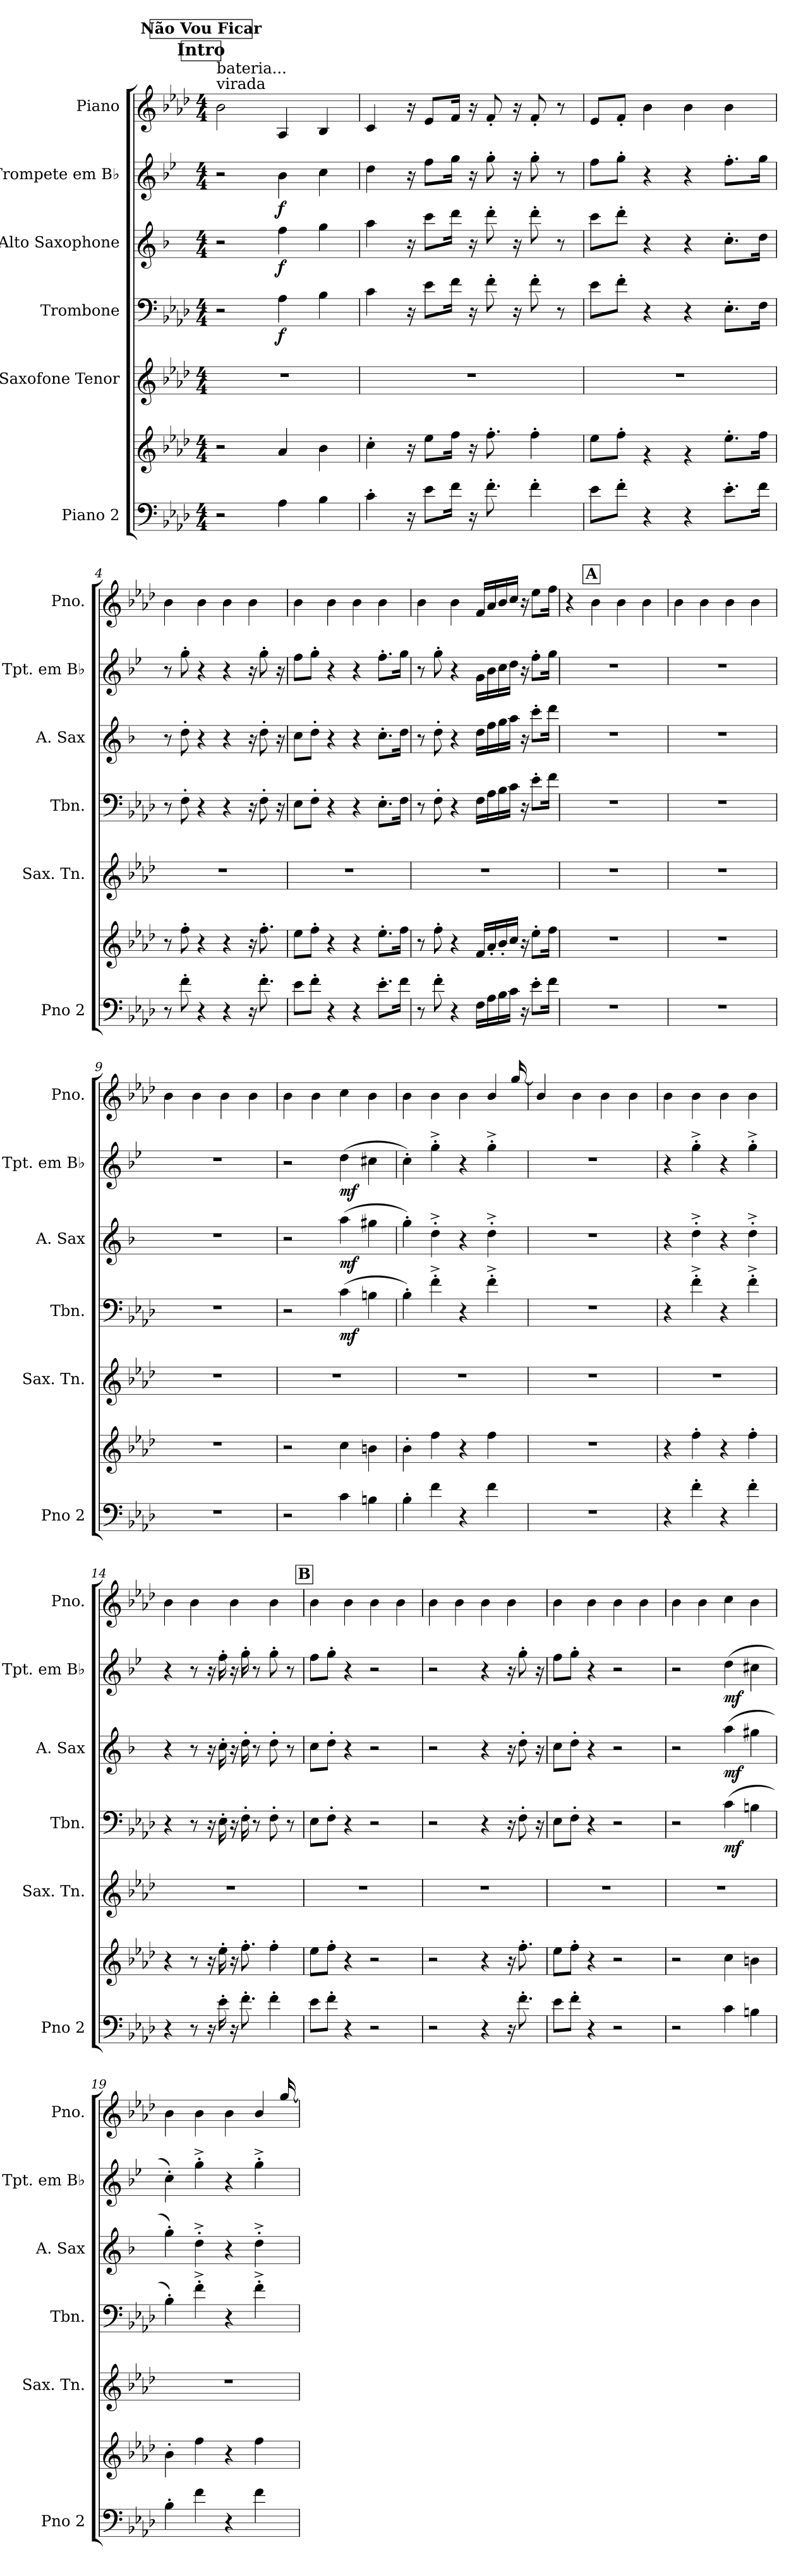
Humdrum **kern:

**kern	**kern	**kern	**kern	**dynam	**kern	**dynam	**kern	**dynam	**kern
*part6	*part6	*part5	*part4	*part4	*part3	*part3	*part2	*part2	*part1
*staff7	*staff6	*staff5	*staff4	*staff4	*staff3	*staff3	*staff2	*staff2	*staff1
*I"Piano 2	*	*I"Saxofone Tenor	*I"Trombone	*	*I"Alto Saxophone	*	*I"Trompete em B♭	*	*I"Piano
*I'Pno 2	*	*I'Sax. Tn.	*I'Tbn.	*	*I'A. Sax	*	*I'Tpt. em B♭	*	*I'Pno.
*clefF4	*clefG2	*clefG2	*clefF4	*	*clefG2	*	*clefG2	*	*clefG2
*	*	*ITrd8c14	*	*	*ITrd5c9	*	*ITrd1c2	*	*
*k[b-e-a-d-]	*k[b-e-a-d-]	*k[b-e-a-d-]	*k[b-e-a-d-]	*	*k[b-e-a-d-]	*	*k[b-e-a-d-]	*	*k[b-e-a-d-]
*M4/4	*M4/4	*M4/4	*M4/4	*	*M4/4	*	*M4/4	*	*M4/4
*MM98	*MM98	*MM98	*MM98	*	*MM98	*	*MM98	*	*MM98
!!LO:REH:place=s1:a:t=Intro
!!LO:REH:place=s1:a:B:fs=14:t=Não Vou Ficar
=1	=1	=1	=1	=1	=1	=1	=1	=1	=1
!	!	!	!	!	!	!	!	!	!LO:TX:a:t=virada
!	!	!	!	!	!	!	!	!	!LO:TX:a:t=bateria...
2r	2r	1r	2r	.	2r	.	2r	.	2b-\
!	!	!	!	!LO:DY:b	!	!LO:DY:b	!	!LO:DY:b	!
4A-\	4a-/	.	4A-\	f	4a-\	f	4a-\	f	4A-/
4B-\	4b-\	.	4B-\	.	4b-\	.	4b-\	.	4B-/
=2	=2	=2	=2	=2	=2	=2	=2	=2	=2
4c'\	4cc'\	1r	4c\	.	4cc\	.	4cc\	.	4c/
16r	16r	.	16r	.	16r	.	16r	.	16r
8e-\L	8ee-\L	.	8e-\L	.	8ee-\L	.	8ee-\L	.	8e-/L
16f\Jk	16ff\Jk	.	16f\Jk	.	16ff\Jk	.	16ff\Jk	.	16f/Jk
16r	16r	.	16r	.	16r	.	16r	.	16r
8.f'\	8.ff'\	.	8f'\	.	8ff'\	.	8ff'\	.	8f'/
.	.	.	16r	.	16r	.	16r	.	16r
4f'\	4ff'\	.	8f'\	.	8ff'\	.	8ff'\	.	8f'/
.	.	.	8r	.	8r	.	8r	.	8r
=3	=3	=3	=3	=3	=3	=3	=3	=3	=3
8e-\L	8ee-\L	1r	8e-\L	.	8ee-\L	.	8ee-\L	.	8e-/L
8f'\J	8ff'\J	.	8f'\J	.	8ff'\J	.	8ff'\J	.	8f'/J
4r	4rg	.	4r	.	4r	.	4r	.	4b-
4r	4rg	.	4r	.	4r	.	4r	.	4b-
8.e-'\L	8.ee-'\L	.	8.E-'\L	.	8.e-'\L	.	8.ee-'\L	.	4b-
16f\Jk	16ff\Jk	.	16F\Jk	.	16f\Jk	.	16ff\Jk	.	.
=4	=4	=4	=4	=4	=4	=4	=4	=4	=4
8r	8r	1r	8r	.	8r	.	8r	.	4b-
8f'\	8ff'\	.	8F'\	.	8f'\	.	8ff'\	.	.
4r	4r	.	4r	.	4r	.	4r	.	4b-
4r	4r	.	4r	.	4r	.	4r	.	4b-
16r	16r	.	16r	.	16r	.	16r	.	4b-
8.f'\	8.ff'\	.	8F'\	.	8f'\	.	8ff'\	.	.
.	.	.	16r	.	16r	.	16r	.	.
!!LO:PB:g=z
=5	=5	=5	=5	=5	=5	=5	=5	=5	=5
8e-\L	8ee-\L	1r	8E-\L	.	8e-\L	.	8ee-\L	.	4b-
8f'\J	8ff'\J	.	8F'\J	.	8f'\J	.	8ff'\J	.	.
4r	4r	.	4r	.	4r	.	4r	.	4b-
4r	4r	.	4r	.	4r	.	4r	.	4b-
8.e-'\L	8.ee-'\L	.	8.E-'\L	.	8.e-'\L	.	8.ee-'\L	.	4b-
16f\Jk	16ff\Jk	.	16F\Jk	.	16f\Jk	.	16ff\Jk	.	.
=6	=6	=6	=6	=6	=6	=6	=6	=6	=6
8r	8r	1r	8r	.	8r	.	8r	.	4b-
8f'\	8ff'\	.	8F'\	.	8f'\	.	8ff'\	.	.
4r	4r	.	4r	.	4r	.	4r	.	4b-
16F\LL	16f/LL	.	16F\LL	.	16f\LL	.	16f\LL	.	16f/LL
16A-\	16a-'/	.	16A-\	.	16a-\	.	16a-\	.	16a-/
16B-\	16b-'/	.	16B-\	.	16b-\	.	16b-\	.	16b-/
16c\JJ	16cc/JJ	.	16c\JJ	.	16cc\JJ	.	16cc\JJ	.	16cc/JJ
16r	16r	.	16r	.	16r	.	16r	.	16r
8e-'\L	8ee-'\L	.	8e-'\L	.	8ee-'\L	.	8ee-'\L	.	8ee-\L
16f\Jk	16ff\Jk	.	16f\Jk	.	16ff\Jk	.	16ff\Jk	.	16ff\Jk
!!LO:PB:g=z
!!LO:REH:place=s1:a:B:fs=14:t=A:qo=1
=7	=7	=7	=7	=7	=7	=7	=7	=7	=7
1r	1r	1r	1r	.	1r	.	1r	.	4r
.	.	.	.	.	.	.	.	.	4b-
.	.	.	.	.	.	.	.	.	4b-
.	.	.	.	.	.	.	.	.	4b-
=8	=8	=8	=8	=8	=8	=8	=8	=8	=8
1r	1r	1r	1r	.	1r	.	1r	.	4b-
.	.	.	.	.	.	.	.	.	4b-
.	.	.	.	.	.	.	.	.	4b-
.	.	.	.	.	.	.	.	.	4b-
=9	=9	=9	=9	=9	=9	=9	=9	=9	=9
1r	1r	1r	1r	.	1r	.	1r	.	4b-
.	.	.	.	.	.	.	.	.	4b-
.	.	.	.	.	.	.	.	.	4b-
.	.	.	.	.	.	.	.	.	4b-
=10	=10	=10	=10	=10	=10	=10	=10	=10	=10
2r	2r	1r	2r	.	2r	.	2r	.	4b-
.	.	.	.	.	.	.	.	.	4b-
!	!	!	!	!LO:DY:b	!	!LO:DY:b	!	!LO:DY:b	!
4c\	4cc\	.	(>4c\	mf	(>4cc\	mf	(>4cc\	mf	4cc\
4Bn\	4bn\	.	4Bn\	.	4bn\	.	4bn\	.	4b-\
!!LO:PB:g=z
=11	=11	=11	=11	=11	=11	=11	=11	=11	=11
*	*	*	*	*	*	*	*	*	*^
4B-'\	4b-'\	1r	4B-'\)	.	4b-'\)	.	4b-'\)	.	4b-	2...ryy
4f\	4ff\	.	4f'^\	.	4f'^\	.	4ff'^\	.	4b-	.
4r	4r	.	4r	.	4r	.	4r	.	4b-	.
4f\	4ff\	.	4f'^\	.	4f'^\	.	4ff'^\	.	4b-	.
.	.	.	.	.	.	.	.	.	.	[16gg!/
=12	=12	=12	=12	=12	=12	=12	=12	=12	=12	=12
1r	1r	1r	1r	.	1r	.	1r	.	4b-	16gg\yy]
.	.	.	.	.	.	.	.	.	.	2...ryy
.	.	.	.	.	.	.	.	.	4b-	.
.	.	.	.	.	.	.	.	.	4b-	.
.	.	.	.	.	.	.	.	.	4b-	.
*	*	*	*	*	*	*	*	*	*v	*v
=13	=13	=13	=13	=13	=13	=13	=13	=13	=13
4r	4r	1r	4r	.	4r	.	4r	.	4b-
4f'\	4ff'\	.	4f'^\	.	4f'^\	.	4ff'^\	.	4b-
4r	4r	.	4r	.	4r	.	4r	.	4b-
4f'\	4ff'\	.	4f'^\	.	4f'^\	.	4ff'^\	.	4b-
=14	=14	=14	=14	=14	=14	=14	=14	=14	=14
4r	4r	1r	4r	.	4r	.	4r	.	4b-
8r	8r	.	8r	.	8r	.	8r	.	4b-
16r	16r	.	16r	.	16r	.	16r	.	.
16e-'\	16ee-'\	.	16E-'\	.	16e-'\	.	16ee-'\	.	.
16r	16r	.	16r	.	16r	.	16r	.	4b-
8.f'\	8.ff'\	.	16F'\	.	16f'\	.	16ff'\	.	.
.	.	.	8r	.	8r	.	8r	.	.
4f'\	4ff'\	.	8F'\	.	8f'\	.	8ff'\	.	4b-
.	.	.	8r	.	8r	.	8r	.	.
!!LO:PB:g=z
!!LO:REH:place=s1:a:B:fs=14:t=B
=15	=15	=15	=15	=15	=15	=15	=15	=15	=15
8e-\L	8ee-\L	1r	8E-\L	.	8e-\L	.	8ee-\L	.	4b-
8f'\J	8ff'\J	.	8F'\J	.	8f'\J	.	8ff'\J	.	.
4r	4r	.	4r	.	4r	.	4r	.	4b-
2r	2r	.	2r	.	2r	.	2r	.	4b-
.	.	.	.	.	.	.	.	.	4b-
=16	=16	=16	=16	=16	=16	=16	=16	=16	=16
2r	2r	1r	2r	.	2r	.	2r	.	4b-
.	.	.	.	.	.	.	.	.	4b-
4r	4r	.	4r	.	4r	.	4r	.	4b-
16r	16r	.	16r	.	16r	.	16r	.	4b-
8.f'\	8.ff'\	.	8F'\	.	8f'\	.	8ff'\	.	.
.	.	.	16r	.	16r	.	16r	.	.
=17	=17	=17	=17	=17	=17	=17	=17	=17	=17
8e-\L	8ee-\L	1r	8E-\L	.	8e-\L	.	8ee-\L	.	4b-
8f'\J	8ff'\J	.	8F'\J	.	8f'\J	.	8ff'\J	.	.
4r	4r	.	4r	.	4r	.	4r	.	4b-
2r	2r	.	2r	.	2r	.	2r	.	4b-
.	.	.	.	.	.	.	.	.	4b-
=18	=18	=18	=18	=18	=18	=18	=18	=18	=18
2r	2r	1r	2r	.	2r	.	2r	.	4b-
.	.	.	.	.	.	.	.	.	4b-
!	!	!	!	!LO:DY:b	!	!LO:DY:b	!	!LO:DY:b	!
4c\	4cc\	.	(>4c\	mf	(>4cc\	mf	(>4cc\	mf	4cc\
4Bn\	4bn\	.	4Bn\	.	4bn\	.	4bn\	.	4b-\
!!LO:PB:g=z
=19	=19	=19	=19	=19	=19	=19	=19	=19	=19
*	*	*	*	*	*	*	*	*	*^
4B-'\	4b-'\	1r	4B-'\)	.	4b-'\)	.	4b-'\)	.	4b-	2...ryy
4f\	4ff\	.	4f'^\	.	4f'^\	.	4ff'^\	.	4b-	.
4r	4r	.	4r	.	4r	.	4r	.	4b-	.
4f\	4ff\	.	4f'^\	.	4f'^\	.	4ff'^\	.	4b-	.
.	.	.	.	.	.	.	.	.	.	[16gg!/
*	*	*	*	*	*	*	*	*	*v	*v
=	=	=	=	=	=	=	=	=	=
*-	*-	*-	*-	*-	*-	*-	*-	*-	*-
